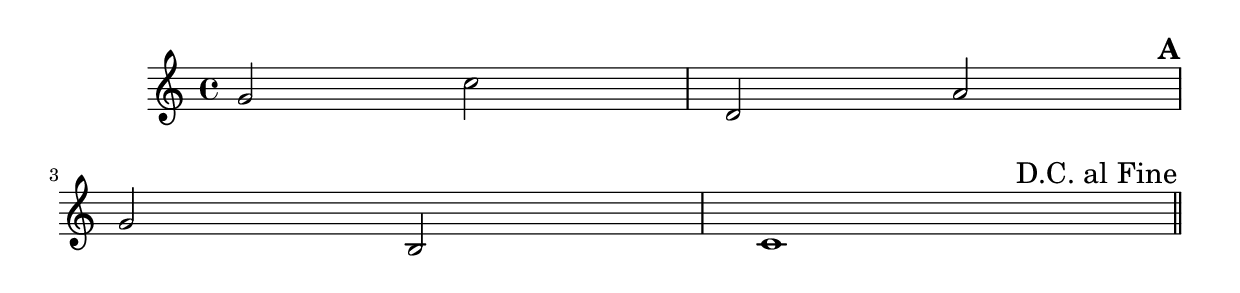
%% Do not edit this file; it is auto-generated from LSR http://lsr.dsi.unimi.it
%% This file is in the public domain.
\version "2.11.53"

\header {
  lsrtags = "text"

  texidoc = "
Marks can be printed at the end of the current line, instead of the
beginning of the following line. This is particularly useful when a
mark has to be added at the end of a score -- when there is no next
line.

In such cases, the right end of the mark has to be aligned with the
final bar line, as demonstrated on the second line of this example. 

"
  doctitle = "Printing marks at the end of a line or a score"
} % begin verbatim
\relative c'' {  
  \override Score.RehearsalMark  #'break-visibility = #begin-of-line-invisible
  g2 c
  d,2 a'
  \mark \default
  \break
  
  \override Score.RehearsalMark #'self-alignment-X = #RIGHT
  g2 b,
  c1 \bar "||"
  \mark "D.C. al Fine"
}
